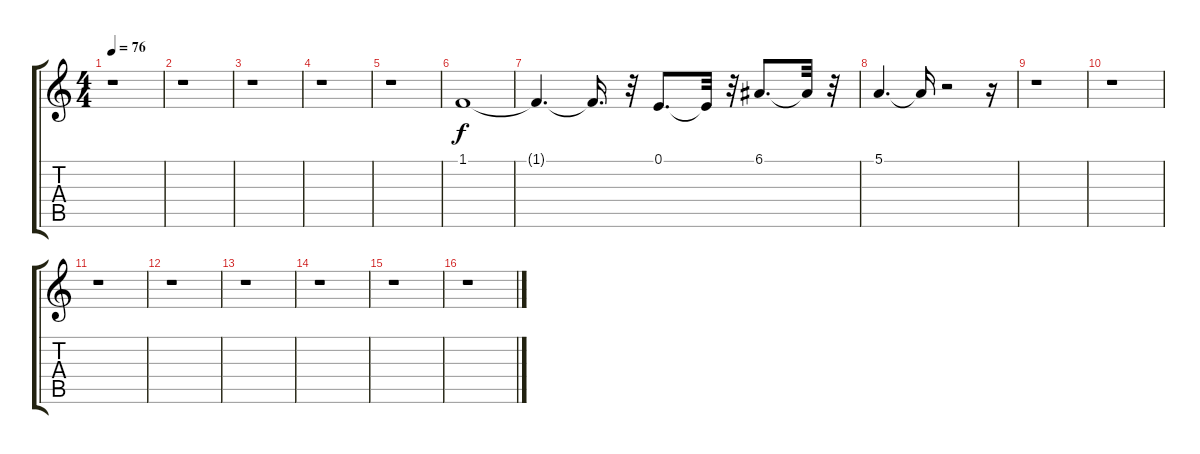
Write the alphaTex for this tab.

\track "" {instrument lead1square}
\staff {score tabs}
\tuning (E4 B3 G3 D3 A2 E2) {hide}
\ts (4 4)
\tempo 76
\clef g2
\ks c
r.1{dy f} |
r.1 |
r.1 |
r.1 |
r.1 |
1.1.1 |
1.1{t}.4{d} 1.1{t}.16{d} r.32 0.1.8{d} 0.1{t}.32 r.32 6.1.8{d} 6.1{t}.32 r.32 |
5.1.4{d} 5.1{t}.16 r.2 r.16 |
r.1 |
r.1 |
r.1 |
r.1 |
r.1 |
r.1 |
r.1 |
r.1
